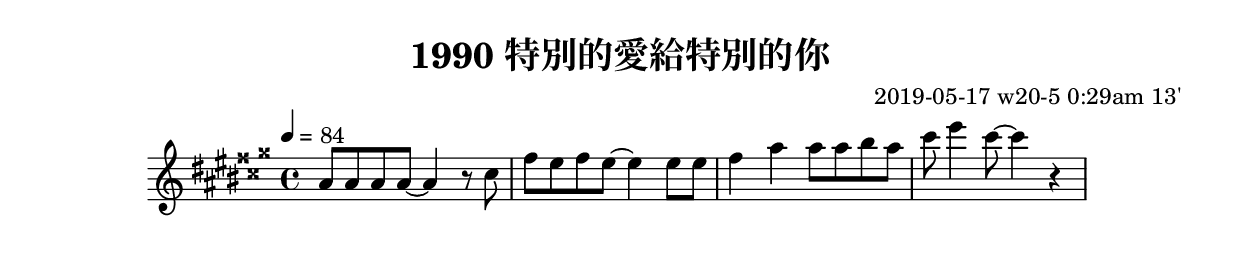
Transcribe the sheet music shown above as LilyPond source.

\header {
  title = "1990 特別的愛給特別的你"
  composer = "2019-05-17 w20-5 0:29am 13'"
}
\language english

\score {
  \transpose c as{ %as
  \relative c' {
    \key c \major
    \tempo 4=84
    
    c8 c c c ~ c4 r8 e
    a g a g~ g4 
    g8 g |
    a4 c c8 c d c
    e g4 e8~ e4 r 
    }



  }

  \layout {}
  \midi {}
}